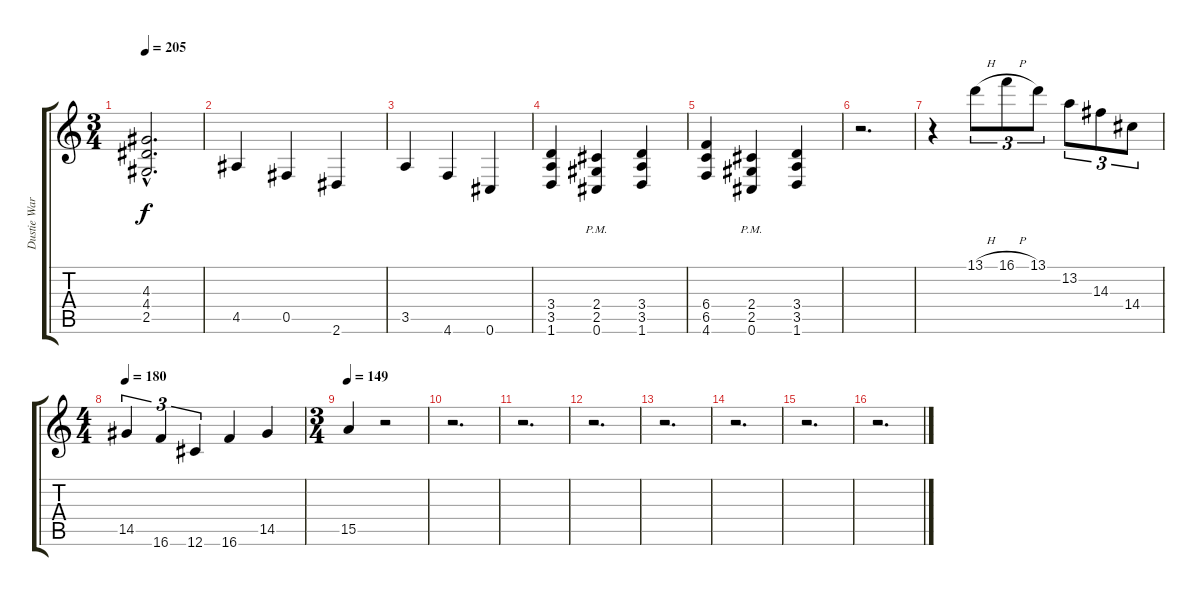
\track ("Dustie Waring Rhythm Gtr." "Dustie War") {instrument distortionguitar}
\staff {score tabs}
\tuning (Db4 Ab3 E3 B2 Gb2 Db2) {hide}
\ts (3 4)
\tempo 205
\clef g2
\ks c
(4.3{hac} 4.4{hac} 2.5{hac}).2{d dy f} |
4.5.4 0.5.4 2.6.4 |
3.5.4 4.6.4 0.6.4 |
(3.4 3.5 1.6).4 (2.4{pm} 2.5{pm} 0.6{pm}).4 (3.4 3.5 1.6).4 |
(6.4 6.5 4.6).4 (2.4{pm} 2.5{pm} 0.6{pm}).4 (3.4 3.5 1.6).4 |
r.2{d} |
r.4 13.1{h}.8{tu (3 2)} 16.1{h}.8{tu (3 2)} 13.1.8{tu (3 2)} 13.2.8{tu (3 2)} 14.3.8{tu (3 2)} 14.4.8{tu (3 2)} |
\ts (4 4)
\tempo 180
14.5.4{tu (3 2)} 16.6.4{tu (3 2)} 12.6.4{tu (3 2)} 16.6.4 14.5.4 |
\ts (3 4)
\tempo 149
15.5.4 r.2 |
r.2{d} |
r.2{d} |
r.2{d} |
r.2{d} |
r.2{d} |
r.2{d} |
r.2{d}
